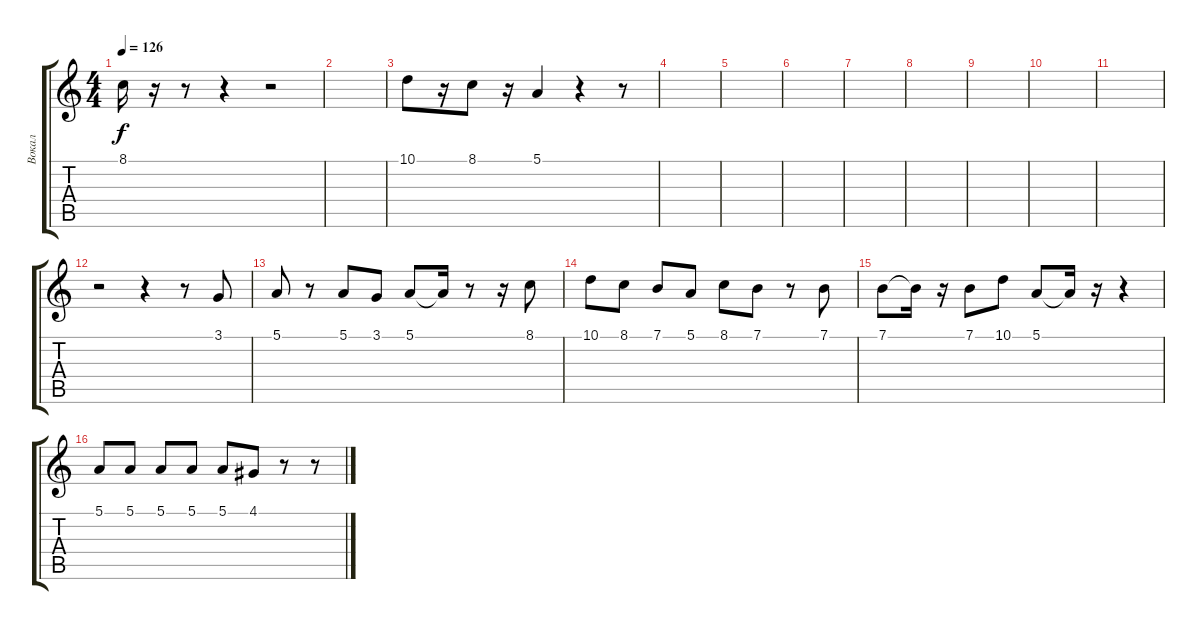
\track ("Вокал" "Вокал") {instrument accordion}
\staff {score tabs}
\tuning (E4 B3 G3 D3 A2 E2) {hide}
\ts (4 4)
\tempo 126
\clef g2
\ks c
8.1{t}.16{dy f} r.16 r.8 r.4 r.2 |
|
10.1.8 r.16 8.1.8 r.16 5.1.4 r.4 r.8 |
|
|
|
|
|
|
|
|
r.2 r.4 r.8 3.1.8 |
5.1.8 r.8 5.1.8 3.1.8 5.1.8 5.1{t}.16 r.8 r.16 8.1.8 |
10.1.8 8.1.8 7.1.8 5.1.8 8.1.8 7.1.8 r.8 7.1.8 |
7.1.8 7.1{t}.16 r.16 7.1.8 10.1.8 5.1.8 5.1{t}.16 r.16 r.4 |
5.1.8 5.1.8 5.1.8 5.1.8 5.1.8 4.1.8 r.8 r.8
